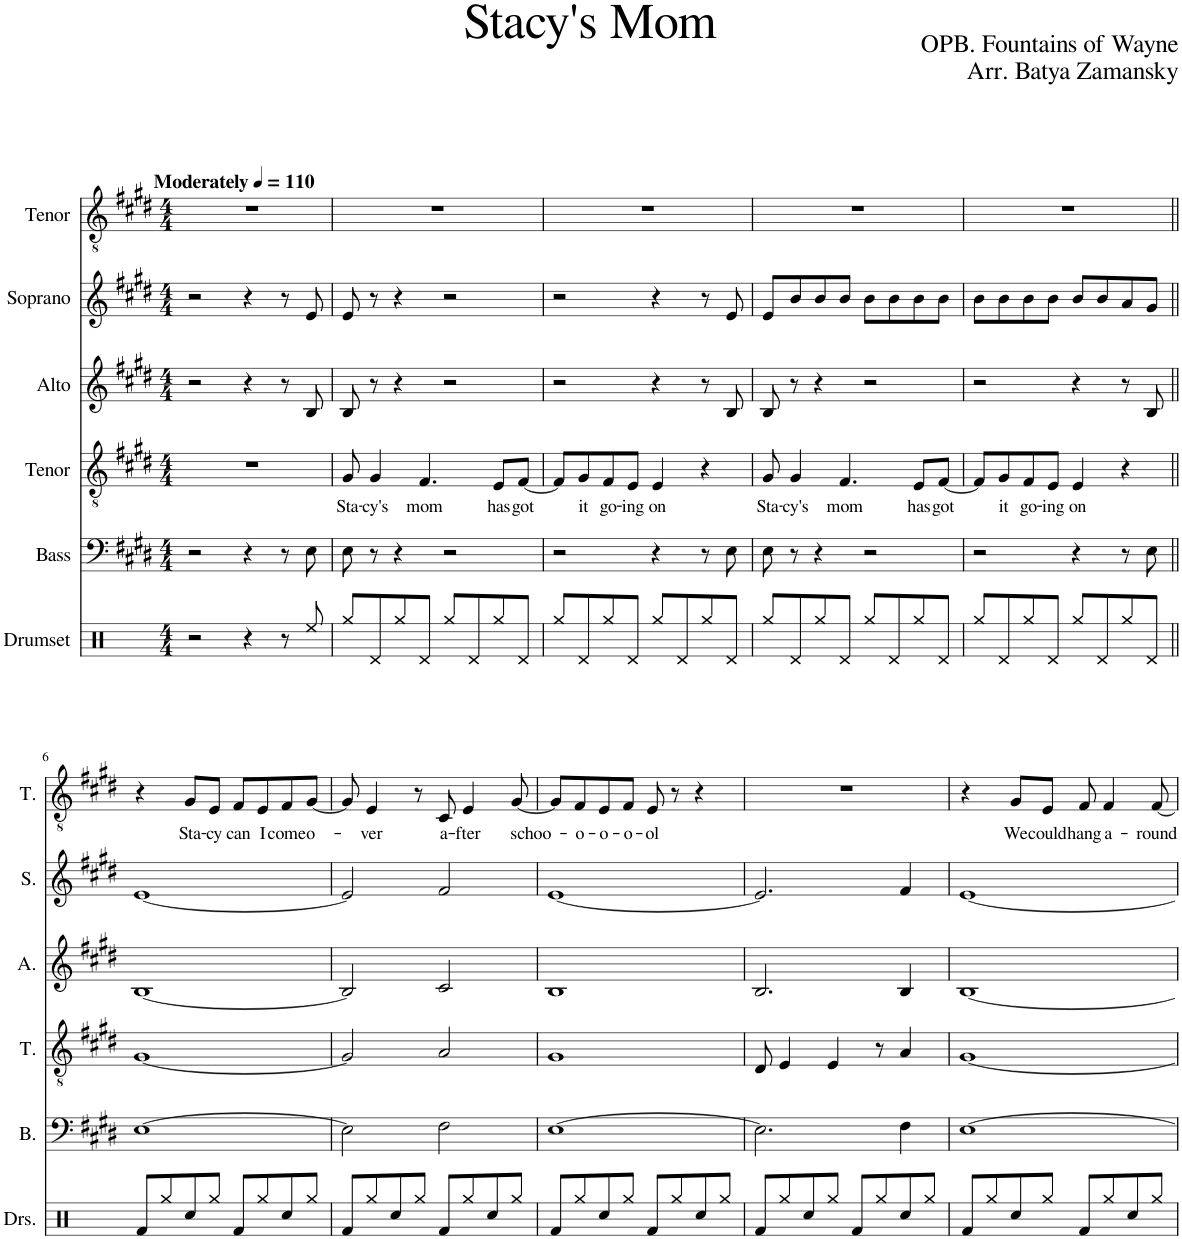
**kern	**kern	**kern	**text	**kern	**kern	**kern	**text
*part6	*part5	*part4	*part4	*part3	*part2	*part1	*part1
*staff6	*staff5	*staff4	*staff4	*staff3	*staff2	*staff1	*staff1
*I"Drumset	*I"Bass	*I"Tenor	*	*I"Alto	*I"Soprano	*I"Tenor	*
*I'Drs.	*I'B.	*I'T.	*	*I'A.	*I'S.	*I'T.	*
*clefX	*clefF4	*clefGv2	*	*clefG2	*clefG2	*clefGv2	*
*k[b-e-a-]	*k[f#c#g#d#]	*k[f#c#g#d#]	*	*k[f#c#g#d#]	*k[f#c#g#d#]	*k[f#c#g#d#]	*
*M4/4	*M4/4	*M4/4	*	*M4/4	*M4/4	*M4/4	*
*MM110	*MM110	*MM110	*	*MM110	*MM110	*MM110	*
=1	=1	=1	=1	=1	=1	=1	=1
!	!	!	!	!	!	!LO:TX:a:B:t=Moderately	!
2r	2r	1r	.	2r	2r	1r	.
4r	4r	.	.	4r	4r	.	.
8r	8r	.	.	8r	8r	.	.
8Ree/	8E\	.	.	8B/	8e/	.	.
=2	=2	=2	=2	=2	=2	=2	=2
!	!	!	!LO:LY:b	!	!	!	!
8Rgg/L	8E\	8G#/	Sta-	8B/	8e/	1r	.
!	!	!	!LO:LY:b	!	!	!	!
8Rd/	8r	4G#/	-cy's	8r	8r	.	.
8Rgg/	4r	.	.	4r	4r	.	.
!	!	!	!LO:LY:b	!	!	!	!
8Rd/J	.	4.F#/	mom	.	.	.	.
8Rgg/L	2r	.	.	2r	2r	.	.
8Rd/	.	.	.	.	.	.	.
!	!	!	!LO:LY:b	!	!	!	!
8Rgg/	.	8E/L	has	.	.	.	.
!	!	!	!LO:LY:b	!	!	!	!
8Rd/J	.	[8F#/J	got	.	.	.	.
=3	=3	=3	=3	=3	=3	=3	=3
8Rgg/L	2r	8F#/L]	.	2r	2r	1r	.
!	!	!	!LO:LY:b	!	!	!	!
8Rd/	.	8G#/	it	.	.	.	.
!	!	!	!LO:LY:b	!	!	!	!
8Rgg/	.	8F#/	go-	.	.	.	.
!	!	!	!LO:LY:b	!	!	!	!
8Rd/J	.	8E/J	-ing	.	.	.	.
!	!	!	!LO:LY:b	!	!	!	!
8Rgg/L	4r	4E/	on	4r	4r	.	.
8Rd/	.	.	.	.	.	.	.
8Rgg/	8r	4r	.	8r	8r	.	.
8Rd/J	8E\	.	.	8B/	8e/	.	.
=4	=4	=4	=4	=4	=4	=4	=4
!	!	!	!LO:LY:b	!	!	!	!
8Rgg/L	8E\	8G#/	Sta-	8B/	8e/L	1r	.
!	!	!	!LO:LY:b	!	!	!	!
8Rd/	8r	4G#/	-cy's	8r	8b/	.	.
8Rgg/	4r	.	.	4r	8b/	.	.
!	!	!	!LO:LY:b	!	!	!	!
8Rd/J	.	4.F#/	mom	.	8b/J	.	.
8Rgg/L	2r	.	.	2r	8b\L	.	.
8Rd/	.	.	.	.	8b\	.	.
!	!	!	!LO:LY:b	!	!	!	!
8Rgg/	.	8E/L	has	.	8b\	.	.
!	!	!	!LO:LY:b	!	!	!	!
8Rd/J	.	[8F#/J	got	.	8b\J	.	.
=5	=5	=5	=5	=5	=5	=5	=5
8Rgg/L	2r	8F#/L]	.	2r	8b\L	1r	.
!	!	!	!LO:LY:b	!	!	!	!
8Rd/	.	8G#/	it	.	8b\	.	.
!	!	!	!LO:LY:b	!	!	!	!
8Rgg/	.	8F#/	go-	.	8b\	.	.
!	!	!	!LO:LY:b	!	!	!	!
8Rd/J	.	8E/J	-ing	.	8b\J	.	.
!	!	!	!LO:LY:b	!	!	!	!
8Rgg/L	4r	4E/	on	4r	8b/L	.	.
8Rd/	.	.	.	.	8b/	.	.
8Rgg/	8r	4r	.	8r	8a/	.	.
8Rd/J	8E\	.	.	8B/	8g#/J	.	.
!!LO:LB:g=z
=6||	=6||	=6||	=6||	=6||	=6||	=6||	=6||
8Rf/L	[1E	[1G#	.	[1B	[1e	4r	.
8Rgg/	.	.	.	.	.	.	.
!	!	!	!	!	!	!	!LO:LY:b
8Rcc/	.	.	.	.	.	8G#/L	Sta-
!	!	!	!	!	!	!	!LO:LY:b
8Rgg/J	.	.	.	.	.	8E/J	-cy
!	!	!	!	!	!	!	!LO:LY:b
8Rf/L	.	.	.	.	.	8F#/L	can
!	!	!	!	!	!	!	!LO:LY:b
8Rgg/	.	.	.	.	.	8E/	I
!	!	!	!	!	!	!	!LO:LY:b
8Rcc/	.	.	.	.	.	8F#/	come
!	!	!	!	!	!	!	!LO:LY:b
8Rgg/J	.	.	.	.	.	[8G#/J	o-
=7	=7	=7	=7	=7	=7	=7	=7
8Rf/L	2E\]	2G#/]	.	2B/]	2e/]	8G#/]	.
!	!	!	!	!	!	!	!LO:LY:b
8Rgg/	.	.	.	.	.	4E/	-ver
8Rcc/	.	.	.	.	.	.	.
8Rgg/J	.	.	.	.	.	8r	.
!	!	!	!	!	!	!	!LO:LY:b
8Rf/L	2F#\	2A/	.	2c#/	2f#/	8C#/	a-
!	!	!	!	!	!	!	!LO:LY:b
8Rgg/	.	.	.	.	.	4E/	-fter
8Rcc/	.	.	.	.	.	.	.
!	!	!	!	!	!	!	!LO:LY:b
8Rgg/J	.	.	.	.	.	[8G#/	schoo-
=8	=8	=8	=8	=8	=8	=8	=8
8Rf/L	[1E	1G#	.	1B	[1e	8G#/L]	.
!	!	!	!	!	!	!	!LO:LY:b
8Rgg/	.	.	.	.	.	8F#/	-o-
!	!	!	!	!	!	!	!LO:LY:b
8Rcc/	.	.	.	.	.	8E/	-o-
!	!	!	!	!	!	!	!LO:LY:b
8Rgg/J	.	.	.	.	.	8F#/J	-o-
!	!	!	!	!	!	!	!LO:LY:b
8Rf/L	.	.	.	.	.	8E/	-ol
8Rgg/	.	.	.	.	.	8r	.
8Rcc/	.	.	.	.	.	4r	.
8Rgg/J	.	.	.	.	.	.	.
=9	=9	=9	=9	=9	=9	=9	=9
8Rf/L	2.E\]	8D#/	.	2.B/	2.e/]	1r	.
8Rgg/	.	4E/	.	.	.	.	.
8Rcc/	.	.	.	.	.	.	.
8Rgg/J	.	4E/	.	.	.	.	.
8Rf/L	.	.	.	.	.	.	.
8Rgg/	.	8r	.	.	.	.	.
8Rcc/	4F#\	4A/	.	4B/	4f#/	.	.
8Rgg/J	.	.	.	.	.	.	.
=10	=10	=10	=10	=10	=10	=10	=10
8Rf/L	[1E	[1G#	.	[1B	[1e	4r	.
8Rgg/	.	.	.	.	.	.	.
!	!	!	!	!	!	!	!LO:LY:b
8Rcc/	.	.	.	.	.	8G#/L	We
!	!	!	!	!	!	!	!LO:LY:b
8Rgg/J	.	.	.	.	.	8E/J	could
!	!	!	!	!	!	!	!LO:LY:b
8Rf/L	.	.	.	.	.	8F#/	hang
!	!	!	!	!	!	!	!LO:LY:b
8Rgg/	.	.	.	.	.	4F#/	a-
8Rcc/	.	.	.	.	.	.	.
!	!	!	!	!	!	!	!LO:LY:b
8Rgg/J	.	.	.	.	.	[8F#/	-round
=	=	=	=	=	=	=	=
*-	*-	*-	*-	*-	*-	*-	*-
